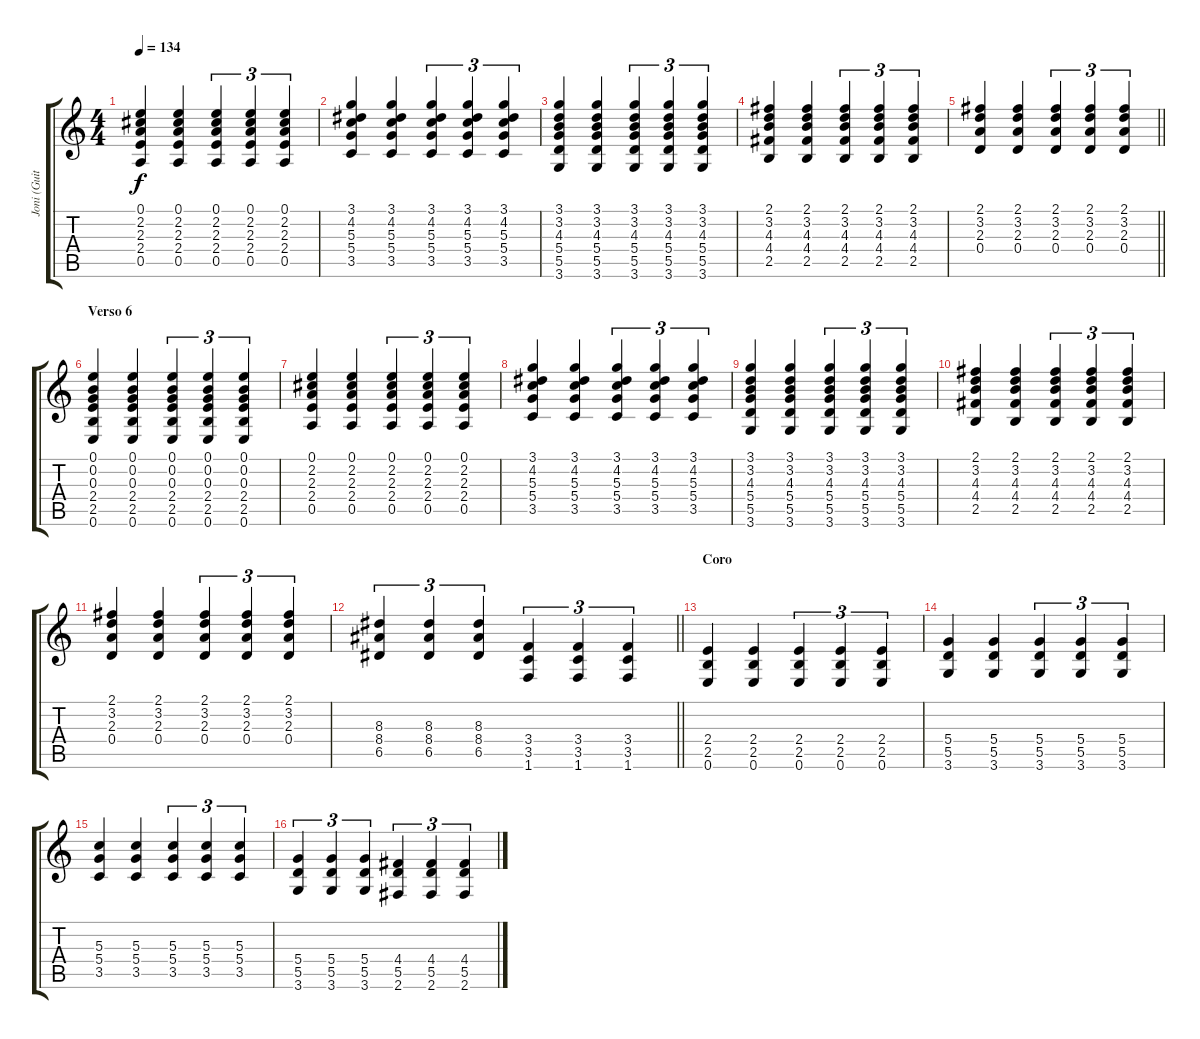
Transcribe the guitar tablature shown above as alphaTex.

\track ("Joni (Guitarra)" "Joni (Guit") {instrument overdrivenguitar}
\staff {score tabs}
\tuning (E4 B3 G3 D3 A2 E2) {hide}
\ts (4 4)
\tempo 134
\clef g2
\ks c
(0.1 2.2 2.3 2.4 0.5).4{dy f} (0.1 2.2 2.3 2.4 0.5).4 (0.1 2.2 2.3 2.4 0.5).4{tu (3 2)} (0.1 2.2 2.3 2.4 0.5).4{tu (3 2)} (0.1 2.2 2.3 2.4 0.5).4{tu (3 2)} |
(3.1 4.2 5.3 5.4 3.5).4 (3.1 4.2 5.3 5.4 3.5).4 (3.1 4.2 5.3 5.4 3.5).4{tu (3 2)} (3.1 4.2 5.3 5.4 3.5).4{tu (3 2)} (3.1 4.2 5.3 5.4 3.5).4{tu (3 2)} |
(3.1 3.2 4.3 5.4 5.5 3.6).4 (3.1 3.2 4.3 5.4 5.5 3.6).4 (3.1 3.2 4.3 5.4 5.5 3.6).4{tu (3 2)} (3.1 3.2 4.3 5.4 5.5 3.6).4{tu (3 2)} (3.1 3.2 4.3 5.4 5.5 3.6).4{tu (3 2)} |
(2.1 3.2 4.3 4.4 2.5).4 (2.1 3.2 4.3 4.4 2.5).4 (2.1 3.2 4.3 4.4 2.5).4{tu (3 2)} (2.1 3.2 4.3 4.4 2.5).4{tu (3 2)} (2.1 3.2 4.3 4.4 2.5).4{tu (3 2)} |
\barLineRight lightlight
(2.1 3.2 2.3 0.4).4 (2.1 3.2 2.3 0.4).4 (2.1 3.2 2.3 0.4).4{tu (3 2)} (2.1 3.2 2.3 0.4).4{tu (3 2)} (2.1 3.2 2.3 0.4).4{tu (3 2)} |
\section ("" "Verso 6")
(0.1 0.2 0.3 2.4 2.5 0.6).4{instrument acousticguitarsteel} (0.1 0.2 0.3 2.4 2.5 0.6).4 (0.1 0.2 0.3 2.4 2.5 0.6).4{tu (3 2)} (0.1 0.2 0.3 2.4 2.5 0.6).4{tu (3 2)} (0.1 0.2 0.3 2.4 2.5 0.6).4{tu (3 2)} |
(0.1 2.2 2.3 2.4 0.5).4 (0.1 2.2 2.3 2.4 0.5).4 (0.1 2.2 2.3 2.4 0.5).4{tu (3 2)} (0.1 2.2 2.3 2.4 0.5).4{tu (3 2)} (0.1 2.2 2.3 2.4 0.5).4{tu (3 2)} |
(3.1 4.2 5.3 5.4 3.5).4 (3.1 4.2 5.3 5.4 3.5).4 (3.1 4.2 5.3 5.4 3.5).4{tu (3 2)} (3.1 4.2 5.3 5.4 3.5).4{tu (3 2)} (3.1 4.2 5.3 5.4 3.5).4{tu (3 2)} |
(3.1 3.2 4.3 5.4 5.5 3.6).4 (3.1 3.2 4.3 5.4 5.5 3.6).4 (3.1 3.2 4.3 5.4 5.5 3.6).4{tu (3 2)} (3.1 3.2 4.3 5.4 5.5 3.6).4{tu (3 2)} (3.1 3.2 4.3 5.4 5.5 3.6).4{tu (3 2)} |
(2.1 3.2 4.3 4.4 2.5).4 (2.1 3.2 4.3 4.4 2.5).4 (2.1 3.2 4.3 4.4 2.5).4{tu (3 2)} (2.1 3.2 4.3 4.4 2.5).4{tu (3 2)} (2.1 3.2 4.3 4.4 2.5).4{tu (3 2)} |
(2.1 3.2 2.3 0.4).4 (2.1 3.2 2.3 0.4).4 (2.1 3.2 2.3 0.4).4{tu (3 2)} (2.1 3.2 2.3 0.4).4{tu (3 2)} (2.1 3.2 2.3 0.4).4{tu (3 2)} |
\barLineRight lightlight
(8.3 8.4 6.5).4{tu (3 2)} (8.3 8.4 6.5).4{tu (3 2)} (8.3 8.4 6.5).4{tu (3 2)} (3.4 3.5 1.6).4{tu (3 2)} (3.4 3.5 1.6).4{tu (3 2)} (3.4 3.5 1.6).4{tu (3 2)} |
\section ("" "Coro")
(2.4 2.5 0.6).4{instrument overdrivenguitar} (2.4 2.5 0.6).4 (2.4 2.5 0.6).4{tu (3 2)} (2.4 2.5 0.6).4{tu (3 2)} (2.4 2.5 0.6).4{tu (3 2)} |
(5.4 5.5 3.6).4 (5.4 5.5 3.6).4 (5.4 5.5 3.6).4{tu (3 2)} (5.4 5.5 3.6).4{tu (3 2)} (5.4 5.5 3.6).4{tu (3 2)} |
(5.3 5.4 3.5).4 (5.3 5.4 3.5).4 (5.3 5.4 3.5).4{tu (3 2)} (5.3 5.4 3.5).4{tu (3 2)} (5.3 5.4 3.5).4{tu (3 2)} |
(5.4 5.5 3.6).4{tu (3 2)} (5.4 5.5 3.6).4{tu (3 2)} (5.4 5.5 3.6).4{tu (3 2)} (4.4 5.5 2.6).4{tu (3 2)} (4.4 5.5 2.6).4{tu (3 2)} (4.4 5.5 2.6).4{tu (3 2)}
